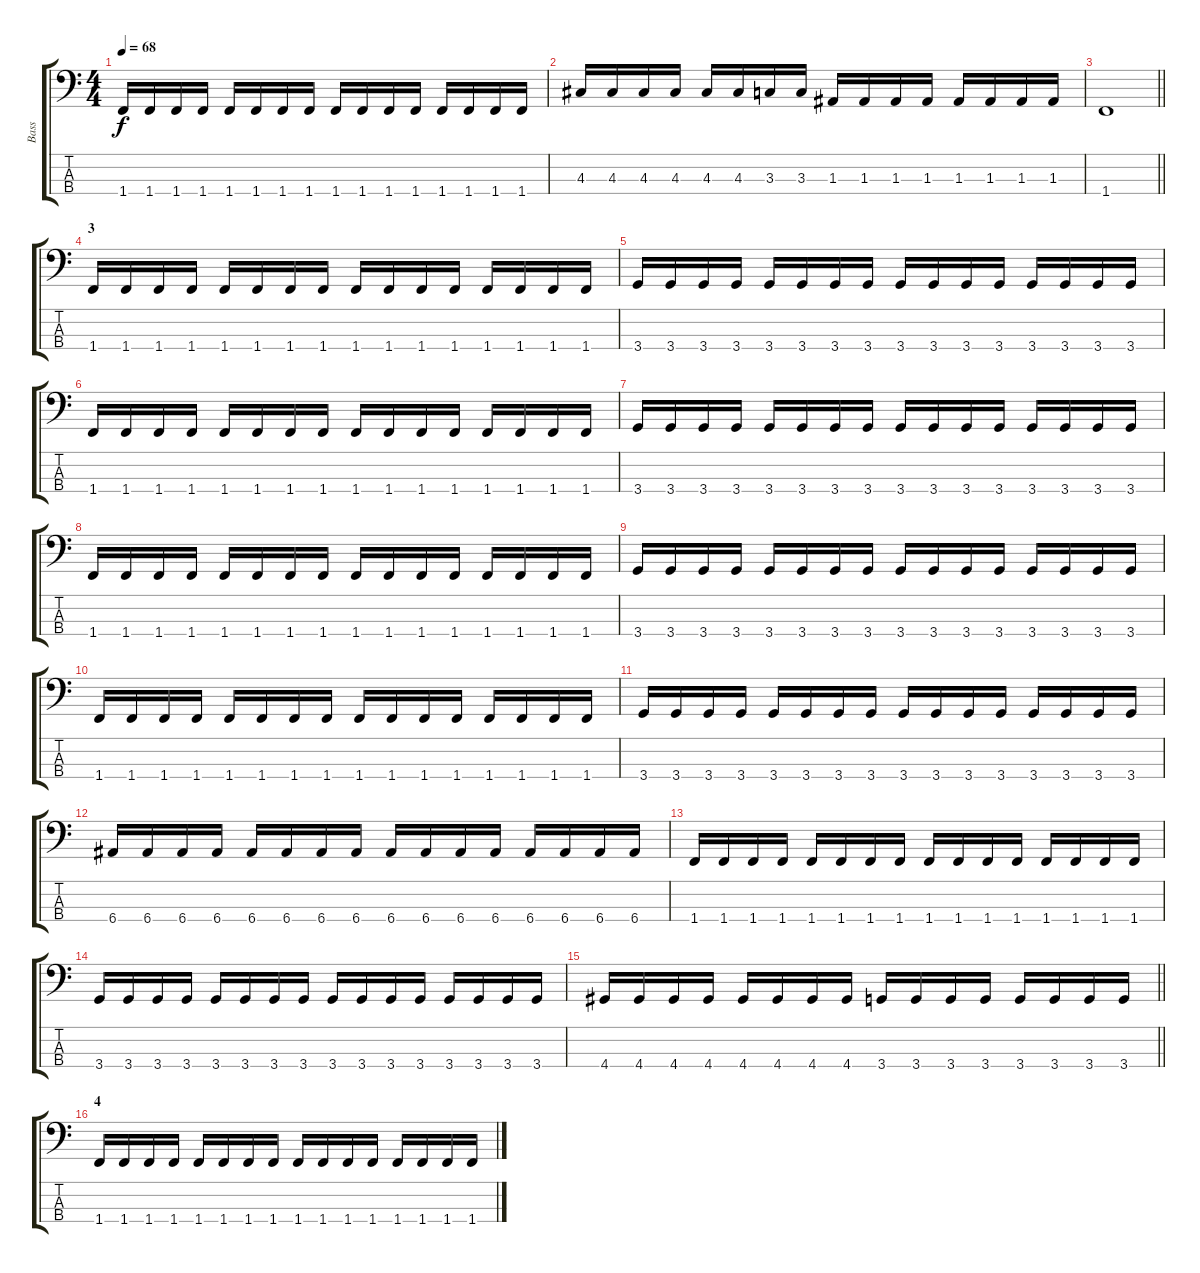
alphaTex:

\track ("Bass" "Bass") {instrument electricbassfinger}
\staff {score tabs}
\tuning (G2 D2 A1 E1) {hide}
\ts (4 4)
\tempo 68
\clef f4
\ks c
1.4.16{dy f} 1.4.16 1.4.16 1.4.16 1.4.16 1.4.16 1.4.16 1.4.16 1.4.16 1.4.16 1.4.16 1.4.16 1.4.16 1.4.16 1.4.16 1.4.16 |
4.3.16 4.3.16 4.3.16 4.3.16 4.3.16 4.3.16 3.3.16 3.3.16 1.3.16 1.3.16 1.3.16 1.3.16 1.3.16 1.3.16 1.3.16 1.3.16 |
\barLineRight lightlight
1.4.1 |
\section ("" "3")
1.4.16 1.4.16 1.4.16 1.4.16 1.4.16 1.4.16 1.4.16 1.4.16 1.4.16 1.4.16 1.4.16 1.4.16 1.4.16 1.4.16 1.4.16 1.4.16 |
3.4.16 3.4.16 3.4.16 3.4.16 3.4.16 3.4.16 3.4.16 3.4.16 3.4.16 3.4.16 3.4.16 3.4.16 3.4.16 3.4.16 3.4.16 3.4.16 |
1.4.16 1.4.16 1.4.16 1.4.16 1.4.16 1.4.16 1.4.16 1.4.16 1.4.16 1.4.16 1.4.16 1.4.16 1.4.16 1.4.16 1.4.16 1.4.16 |
3.4.16 3.4.16 3.4.16 3.4.16 3.4.16 3.4.16 3.4.16 3.4.16 3.4.16 3.4.16 3.4.16 3.4.16 3.4.16 3.4.16 3.4.16 3.4.16 |
1.4.16 1.4.16 1.4.16 1.4.16 1.4.16 1.4.16 1.4.16 1.4.16 1.4.16 1.4.16 1.4.16 1.4.16 1.4.16 1.4.16 1.4.16 1.4.16 |
3.4.16 3.4.16 3.4.16 3.4.16 3.4.16 3.4.16 3.4.16 3.4.16 3.4.16 3.4.16 3.4.16 3.4.16 3.4.16 3.4.16 3.4.16 3.4.16 |
1.4.16 1.4.16 1.4.16 1.4.16 1.4.16 1.4.16 1.4.16 1.4.16 1.4.16 1.4.16 1.4.16 1.4.16 1.4.16 1.4.16 1.4.16 1.4.16 |
3.4.16 3.4.16 3.4.16 3.4.16 3.4.16 3.4.16 3.4.16 3.4.16 3.4.16 3.4.16 3.4.16 3.4.16 3.4.16 3.4.16 3.4.16 3.4.16 |
6.4.16 6.4.16 6.4.16 6.4.16 6.4.16 6.4.16 6.4.16 6.4.16 6.4.16 6.4.16 6.4.16 6.4.16 6.4.16 6.4.16 6.4.16 6.4.16 |
1.4.16 1.4.16 1.4.16 1.4.16 1.4.16 1.4.16 1.4.16 1.4.16 1.4.16 1.4.16 1.4.16 1.4.16 1.4.16 1.4.16 1.4.16 1.4.16 |
3.4.16 3.4.16 3.4.16 3.4.16 3.4.16 3.4.16 3.4.16 3.4.16 3.4.16 3.4.16 3.4.16 3.4.16 3.4.16 3.4.16 3.4.16 3.4.16 |
\barLineRight lightlight
4.4.16 4.4.16 4.4.16 4.4.16 4.4.16 4.4.16 4.4.16 4.4.16 3.4.16 3.4.16 3.4.16 3.4.16 3.4.16 3.4.16 3.4.16 3.4.16 |
\section ("" "4")
1.4.16 1.4.16 1.4.16 1.4.16 1.4.16 1.4.16 1.4.16 1.4.16 1.4.16 1.4.16 1.4.16 1.4.16 1.4.16 1.4.16 1.4.16 1.4.16
